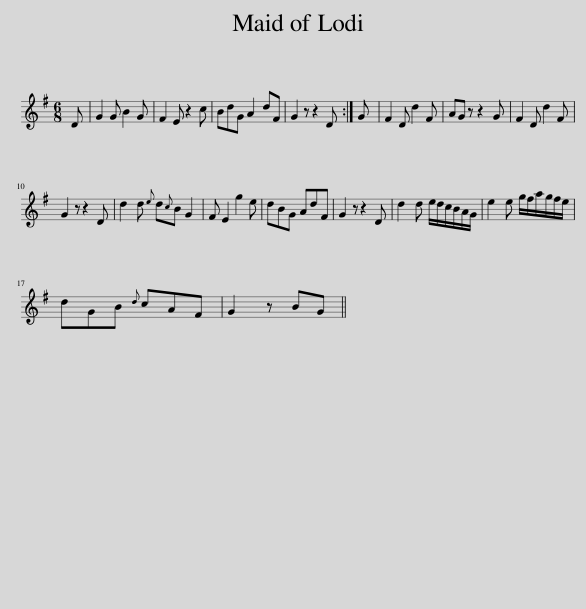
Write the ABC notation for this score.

X:1
L:1/8
M:6/8
I:linebreak $
K:G
V:1 treble
V:1
 D | G2 G B2 G | F2 E z2 c | BdG A2 dF | G2 z z2 D :| %5
 G | F2 D d2 F | AG z z2 G | F2 D d2 F |$ G2 z z2 D | %10
 d2 d{e} d{c}B G2 | F E2 g2 e | dBG AdF | G2 z z2 D | d2 d e/d/c/B/A/G/ | %15
 e2 e g/f/a/g/f/e/ |$ dGB{d} cAF | G2 z BG || %18
